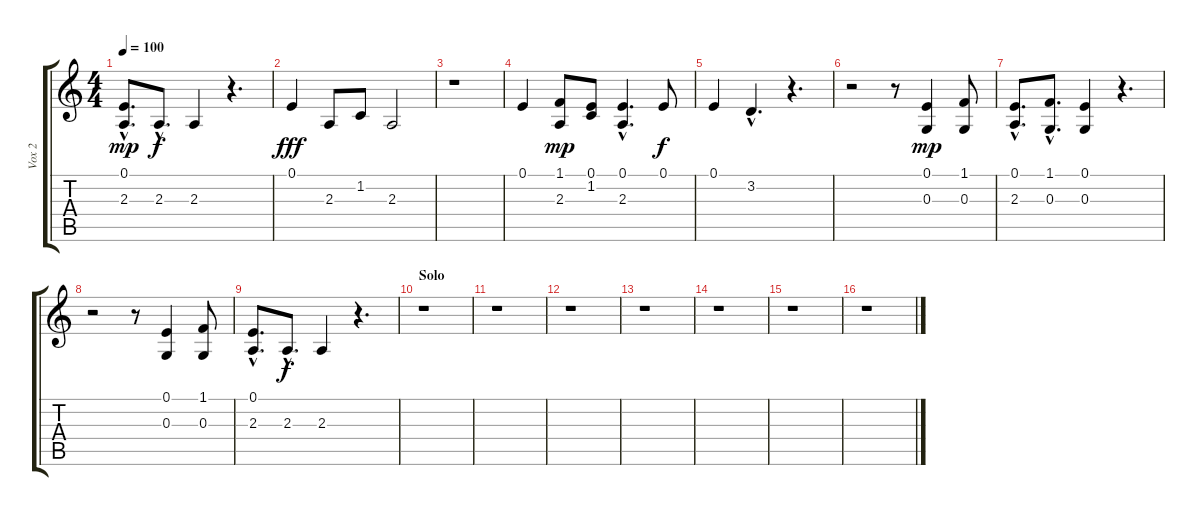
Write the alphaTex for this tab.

\track ("Vox 2" "Vox 2") {instrument tangoaccordion}
\staff {score tabs}
\tuning (E4 B3 G3 D3 A2 E2) {hide}
\ts (4 4)
\tempo 100
\clef g2
\ks c
(0.1{hac} 2.3{hac}).8{d dy mp} 2.3{hac}.8{d dy f} 2.3.4 r.4{d} |
0.1.4{dy fff volume 8} 2.3.8 1.2.8 2.3.2 |
r.1 |
0.1.4 (1.1 2.3).8{dy mp} (0.1 1.2).8 (0.1{hac} 2.3{hac}).4{d} 0.1.8{dy f} |
0.1.4 3.2{hac}.4{d} r.4{d} |
r.2 r.8 (0.1 0.3).4{dy mp} (1.1 0.3).8 |
(0.1{hac} 2.3{hac}).8{d} (1.1{hac} 0.3{hac}).8{d} (0.1 0.3).4 r.4{d} |
r.2 r.8 (0.1 0.3).4 (1.1 0.3).8 |
(0.1{hac} 2.3{hac}).8{d} 2.3{hac}.8{d dy f} 2.3.4 r.4{d} |
\section ("" "Solo")
r.1 |
r.1 |
r.1 |
r.1 |
r.1 |
r.1 |
r.1
